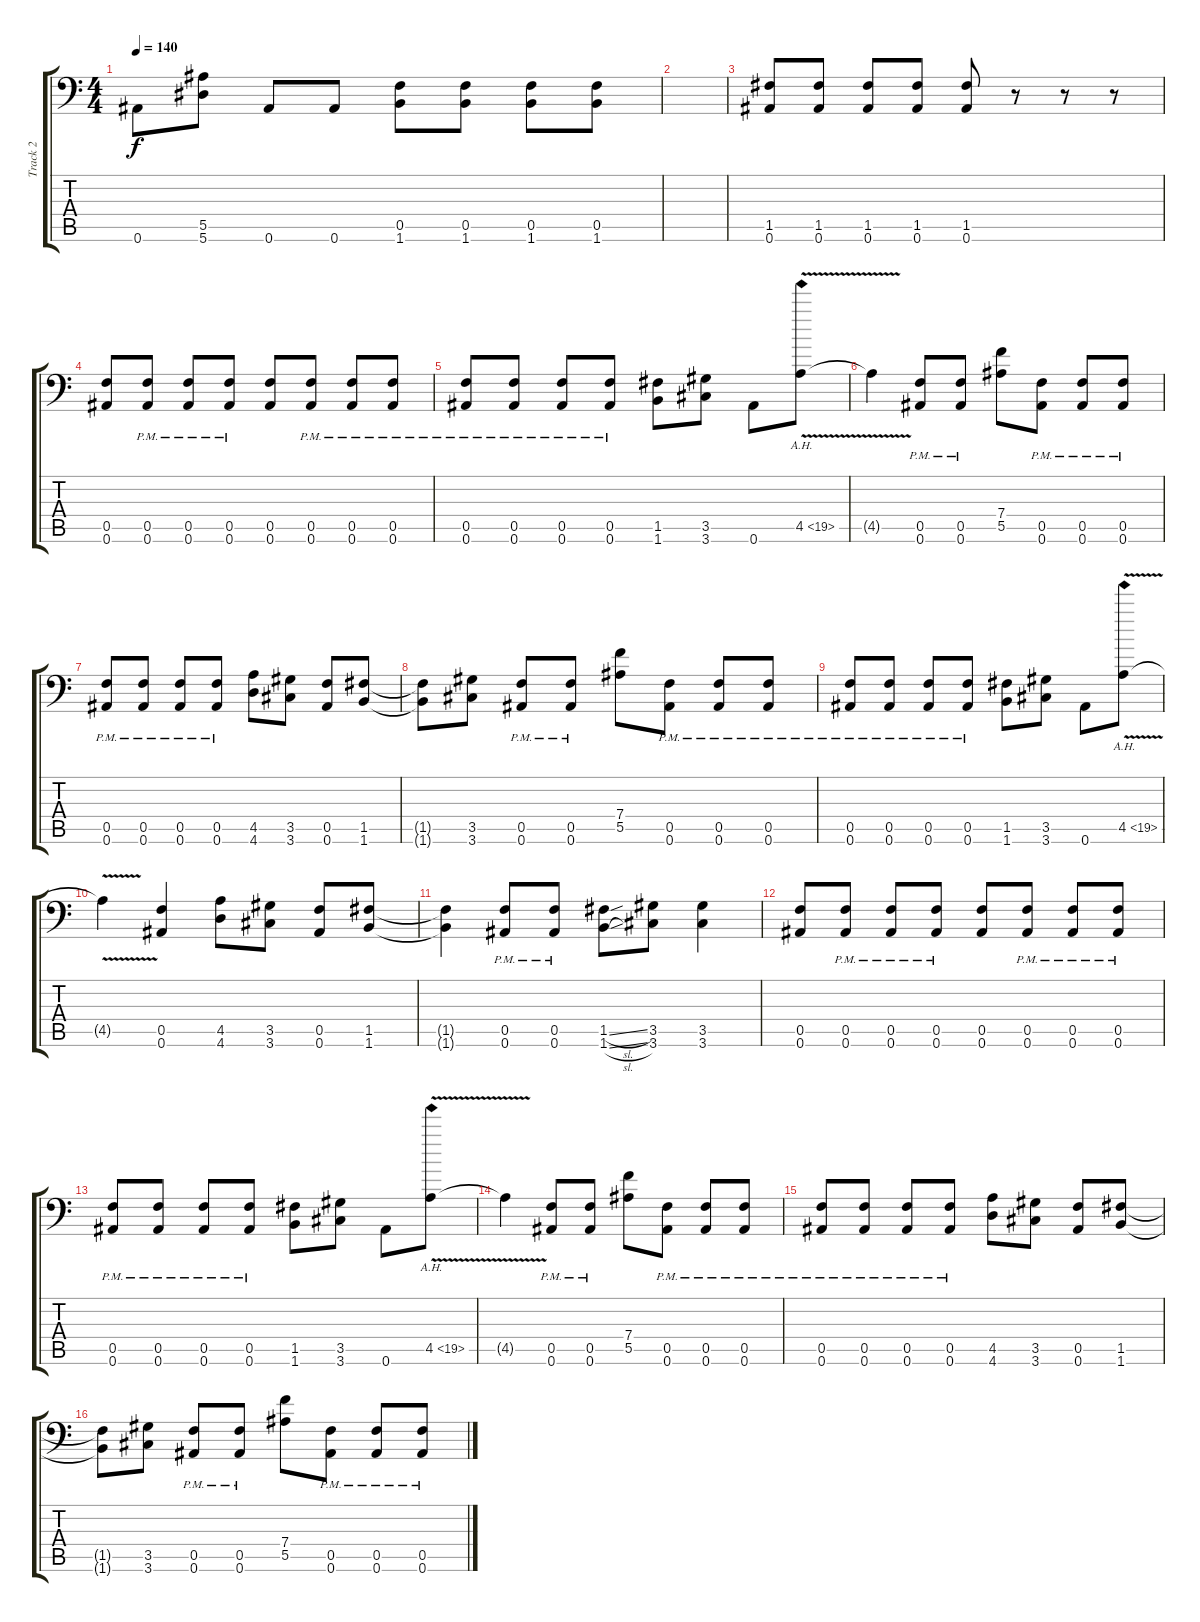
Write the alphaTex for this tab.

\track ("Track 2" "Track 2") {instrument distortionguitar}
\staff {score tabs}
\tuning (C4 G3 Eb3 Bb2 F2 Bb1) {hide}
\ts (4 4)
\tempo 140
\clef f4
\ks c
0.6.8{dy f} (5.5 5.6).8 0.6.8 0.6.8 (0.5 1.6).8 (0.5 1.6).8 (0.5 1.6).8 (0.5 1.6).8 |
|
(1.5 0.6).8 (1.5 0.6).8 (1.5 0.6).8 (1.5 0.6).8 (1.5 0.6).8 r.8 r.8 r.8 |
(0.5 0.6).8 (0.5{pm} 0.6{pm}).8 (0.5{pm} 0.6{pm}).8 (0.5{pm} 0.6{pm}).8 (0.5 0.6).8 (0.5{pm} 0.6{pm}).8 (0.5{pm} 0.6{pm}).8 (0.5{pm} 0.6{pm}).8 |
(0.5{pm} 0.6{pm}).8 (0.5{pm} 0.6{pm}).8 (0.5{pm} 0.6{pm}).8 (0.5{pm} 0.6{pm}).8 (1.5 1.6).8 (3.5 3.6).8 0.6.8 4.5{ah 15 v}.8 |
4.5{t}.4 (0.5{pm} 0.6{pm}).8 (0.5{pm} 0.6{pm}).8 (7.4 5.5).8 (0.5{pm} 0.6{pm}).8 (0.5{pm} 0.6{pm}).8 (0.5{pm} 0.6{pm}).8 |
(0.5{pm} 0.6{pm}).8 (0.5{pm} 0.6{pm}).8 (0.5{pm} 0.6{pm}).8 (0.5{pm} 0.6{pm}).8 (4.5 4.6).8 (3.5 3.6).8 (0.5 0.6).8 (1.5 1.6).8 |
(1.5{t} 1.6{t}).8 (3.5 3.6).8 (0.5{pm} 0.6{pm}).8 (0.5{pm} 0.6{pm}).8 (7.4 5.5).8 (0.5{pm} 0.6{pm}).8 (0.5{pm} 0.6{pm}).8 (0.5{pm} 0.6{pm}).8 |
(0.5{pm} 0.6{pm}).8 (0.5{pm} 0.6{pm}).8 (0.5{pm} 0.6{pm}).8 (0.5{pm} 0.6{pm}).8 (1.5 1.6).8 (3.5 3.6).8 0.6.8 4.5{ah 15 v}.8 |
4.5{t}.4 (0.5 0.6).4 (4.5 4.6).8 (3.5 3.6).8 (0.5 0.6).8 (1.5 1.6).8 |
(1.5{t} 1.6{t}).4 (0.5{pm} 0.6{pm}).8 (0.5{pm} 0.6{pm}).8 (1.5{sl} 1.6{sl}).8 (3.5 3.6).8 (3.5 3.6).4 |
(0.5 0.6).8 (0.5{pm} 0.6{pm}).8 (0.5{pm} 0.6{pm}).8 (0.5{pm} 0.6{pm}).8 (0.5 0.6).8 (0.5{pm} 0.6{pm}).8 (0.5{pm} 0.6{pm}).8 (0.5{pm} 0.6{pm}).8 |
(0.5{pm} 0.6{pm}).8 (0.5{pm} 0.6{pm}).8 (0.5{pm} 0.6{pm}).8 (0.5{pm} 0.6{pm}).8 (1.5 1.6).8 (3.5 3.6).8 0.6.8 4.5{ah 15 v}.8 |
4.5{t}.4 (0.5{pm} 0.6{pm}).8 (0.5{pm} 0.6{pm}).8 (7.4 5.5).8 (0.5{pm} 0.6{pm}).8 (0.5{pm} 0.6{pm}).8 (0.5{pm} 0.6{pm}).8 |
(0.5{pm} 0.6{pm}).8 (0.5{pm} 0.6{pm}).8 (0.5{pm} 0.6{pm}).8 (0.5{pm} 0.6{pm}).8 (4.5 4.6).8 (3.5 3.6).8 (0.5 0.6).8 (1.5 1.6).8 |
(1.5{t} 1.6{t}).8 (3.5 3.6).8 (0.5{pm} 0.6{pm}).8 (0.5{pm} 0.6{pm}).8 (7.4 5.5).8 (0.5{pm} 0.6{pm}).8 (0.5{pm} 0.6{pm}).8 (0.5{pm} 0.6{pm}).8
